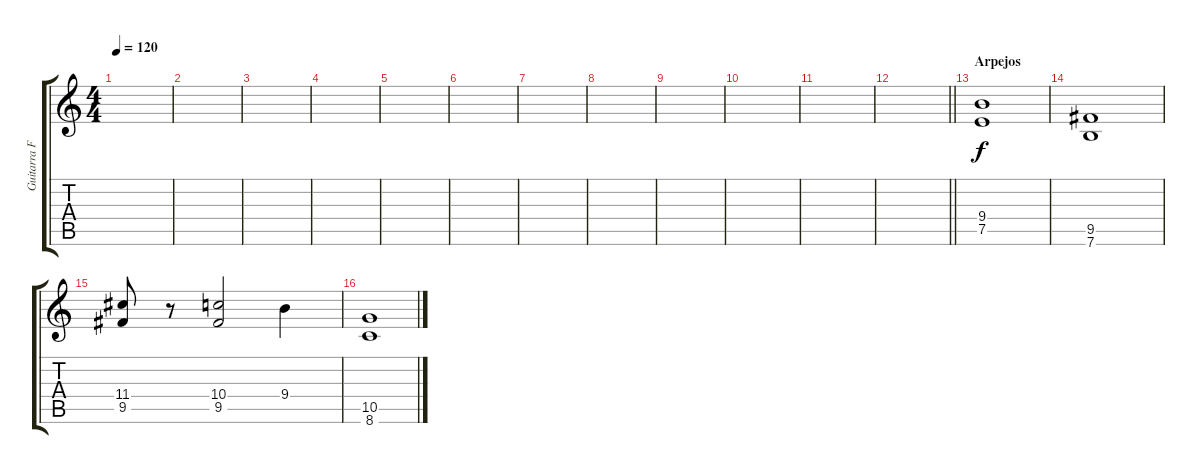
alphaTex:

\track ("Guitarra Fill" "Guitarra F") {instrument distortionguitar}
\staff {score tabs}
\tuning (E4 B3 G3 D3 A2 E2) {hide}
\ts (4 4)
\tempo 120
\clef g2
\ks c
|
|
|
|
|
|
|
|
|
|
|
\barLineRight lightlight
|
\section ("" "Arpejos")
(9.4 7.5).1 |
(9.5 7.6).1 |
(11.4 9.5).8 r.8 (10.4 9.5).2 9.4.4 |
(10.5 8.6).1
